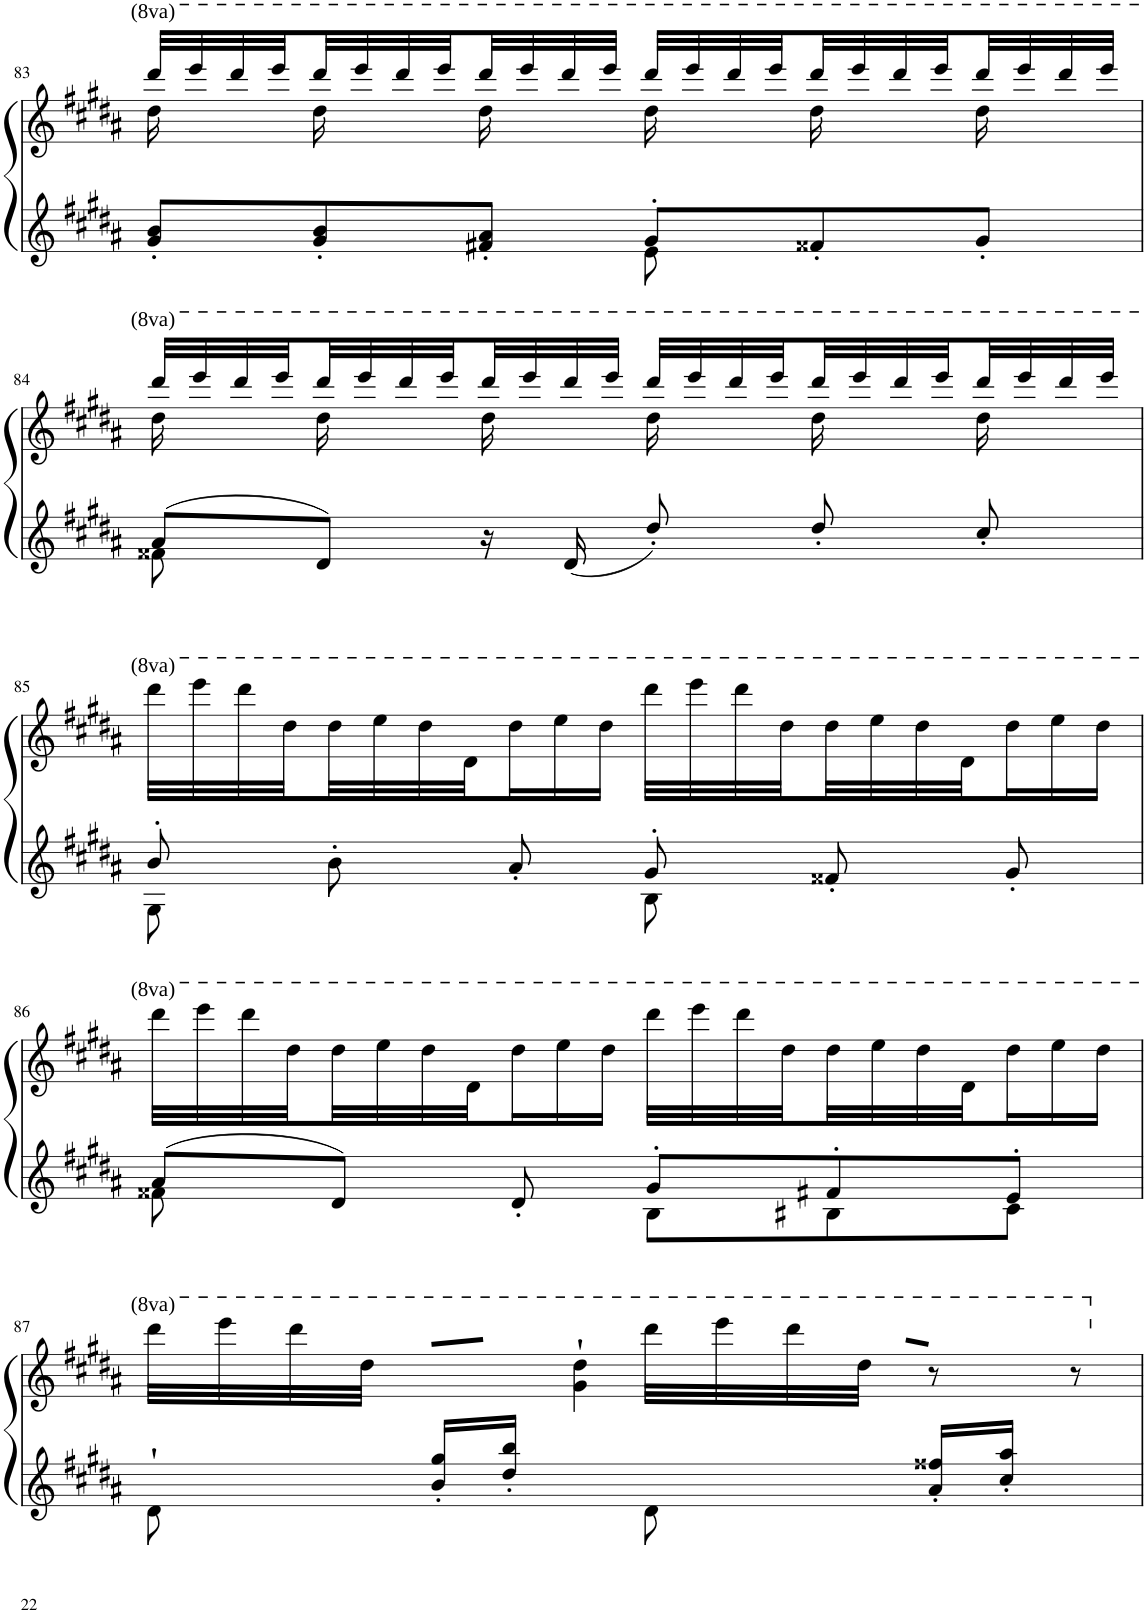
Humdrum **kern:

**kern	**kern
*part1	*part1
*staff2	*staff1
*I"Piano	*
*I'Pno	*
!!LO:PB:g=z
*clefG2	*clefG2
*k[f#c#g#d#a#]	*k[f#c#g#d#a#]
*M6/8	*M6/8
=83	=83
*^	*^
8g#/' 8b/'L	4.ryy	32dddd#/LLL	16ddd#\
.	.	32eeee/	.
.	.	32dddd#/	16ryy
.	.	32eeee/	.
8g#/' 8b/'	.	32dddd#/	16ddd#\
.	.	32eeee/	.
.	.	32dddd#/	16ryy
.	.	32eeee/	.
8f#X/' 8a#/'J	.	32dddd#/	16ddd#\
.	.	32eeee/	.
.	.	32dddd#/	16ryy
.	.	32eeee/JJJ	.
8g#'/L	8e\	32dddd#/LLL	16ddd#\
.	.	32eeee/	.
.	.	32dddd#/	16ryy
.	.	32eeee/	.
8f##X'/	4ryy	32dddd#/	16ddd#\
.	.	32eeee/	.
.	.	32dddd#/	16ryy
.	.	32eeee/	.
8g#'/J	.	32dddd#/	16ddd#\
.	.	32eeee/	.
.	.	32dddd#/	16ryy
.	.	32eeee/JJJ	.
!!LO:LB:g=z	!!
=84	=84	=84	=84
8a#/L	8f##X\	32dddd#/LLL	16ddd#\
.	.	32eeee/	.
.	.	32dddd#/	16ryy
.	.	32eeee/	.
8d#/J	2ryy	32dddd#/	16ddd#\
.	.	32eeee/	.
.	.	32dddd#/	16ryy
.	.	32eeee/	.
16r	.	32dddd#/	16ddd#\
.	.	32eeee/	.
16d#/	.	32dddd#/	16ryy
.	.	32eeee/JJJ	.
8dd#'/	.	32dddd#/LLL	16ddd#\
.	.	32eeee/	.
.	.	32dddd#/	16ryy
.	.	32eeee/	.
8dd#'/	.	32dddd#/	16ddd#\
.	.	32eeee/	.
.	.	32dddd#/	16ryy
.	.	32eeee/	.
8cc#'/	8ryy	32dddd#/	16ddd#\
.	.	32eeee/	.
.	.	32dddd#/	16ryy
.	.	32eeee/JJJ	.
*	*	*v	*v
!!LO:LB:g=z
=85	=85	=85
8b'/	8G#\	32dddd#\LLL
.	.	32eeee\
.	.	32dddd#\
.	.	32ddd#\
8b'\	4ryy	32ddd#\
.	.	32eee\
.	.	32ddd#\
.	.	32dd#\J
*	*	*Xtuplet
8a#'/	.	24ddd#\
.	.	24eee\
.	.	24ddd#\JJ
8g#'/	8B\	32dddd#\LLL
.	.	32eeee\
.	.	32dddd#\
.	.	32ddd#\
8f##X'/	4ryy	32ddd#\
.	.	32eee\
.	.	32ddd#\
.	.	32dd#\J
8g#'/	.	24ddd#\
.	.	24eee\
.	.	24ddd#\JJ
!!LO:LB:g=z
=86	=86	=86
8a#/L	8f##X\	32dddd#\LLL
.	.	32eeee\
.	.	32dddd#\
.	.	32ddd#\
8d#/J	4ryy	32ddd#\
.	.	32eee\
.	.	32ddd#\
.	.	32dd#\J
8d#'/	.	24ddd#\
.	.	24eee\
.	.	24ddd#\JJ
8g#'/L	8B\L	32dddd#\LLL
.	.	32eeee\
.	.	32dddd#\
.	.	32ddd#\
8f#X'/	8B#X\	32ddd#\
.	.	32eee\
.	.	32ddd#\
.	.	32dd#\J
8e'/J	8c#\J	24ddd#\
.	.	24eee\
.	.	24ddd#\JJ
*v	*v	*
!!LO:LB:g=z
=87	=87
8d#'`\	32dddd#\LLL
.	32eeee\
.	32dddd#\
.	32ddd#\JJJ
16b/' 16gg#/'LL	16ryy
16dd#/' 16bb/'JJ	16ryy
8ryy	12.gg#\'` 12.ddd#\'`
8d#\	32dddd#\LLL
.	32eeee\
.	32dddd#\
.	32ddd#\JJJ
16a#/' 16ff##X/'LL	8r
16cc#/' 16aa#/'JJ	.
8ryy	16ryy
.	8r
16ryy	.
=	=
*-	*-
